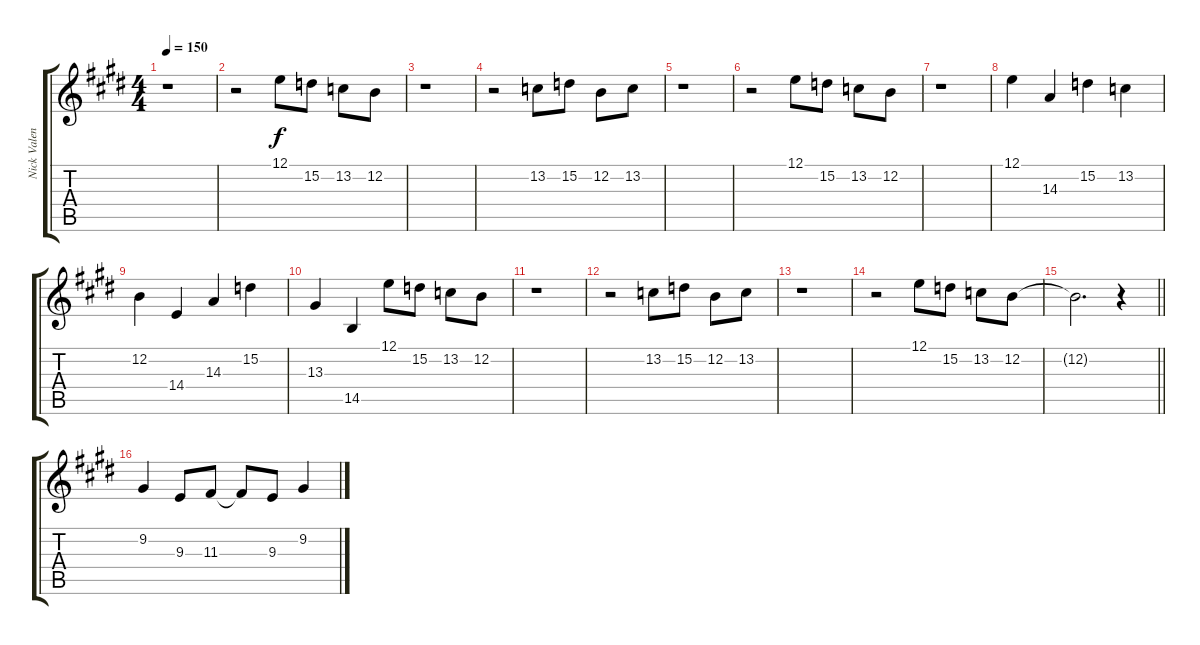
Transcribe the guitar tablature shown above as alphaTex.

\track ("Nick Valensi - Lead Guitar" "Nick Valen") {instrument lead1square}
\staff {score tabs}
\tuning (E4 B3 G3 D3 A2 E2) {hide}
\ts (4 4)
\tempo 150
\clef g2
\ks e
r.1{dy f} |
r.2 12.1.8 15.2.8 13.2.8 12.2.8 |
r.1 |
r.2 13.2.8 15.2.8 12.2.8 13.2.8 |
r.1 |
r.2 12.1.8 15.2.8 13.2.8 12.2.8 |
r.1 |
12.1.4 14.3.4 15.2.4 13.2.4 |
12.2.4 14.4.4 14.3.4 15.2.4 |
13.3.4 14.5.4 12.1.8 15.2.8 13.2.8 12.2.8 |
r.1 |
r.2 13.2.8 15.2.8 12.2.8 13.2.8 |
r.1 |
r.2 12.1.8 15.2.8 13.2.8 12.2.8 |
\barLineRight lightlight
12.2{t}.2{d} r.4 |
9.2.4 9.3.8 11.3.8 11.3{t}.8 9.3.8 9.2.4
